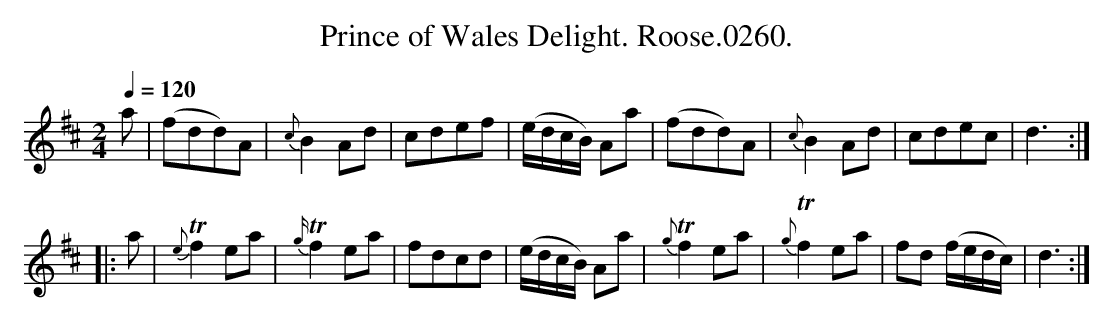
X:1
T:Prince of Wales Delight. Roose.0260.
M:2/4
L:1/8
Q:1/4=120
K:D clef=treble
a|(fdd)A|{c}B2Ad|cdef|(e/d/c/B/) Aa|\\
(fdd)A|{c}B2 Ad|cdec|d3:|
|:a|{e}!trill!f2 ea|{g/}!trill!f2 ea|fdcd|(e/d/c/B/) Aa|\\
{g}!trill!f2 ea|{g}!trill!f2 ea|fd (f/e/d/c/)|d3:|
